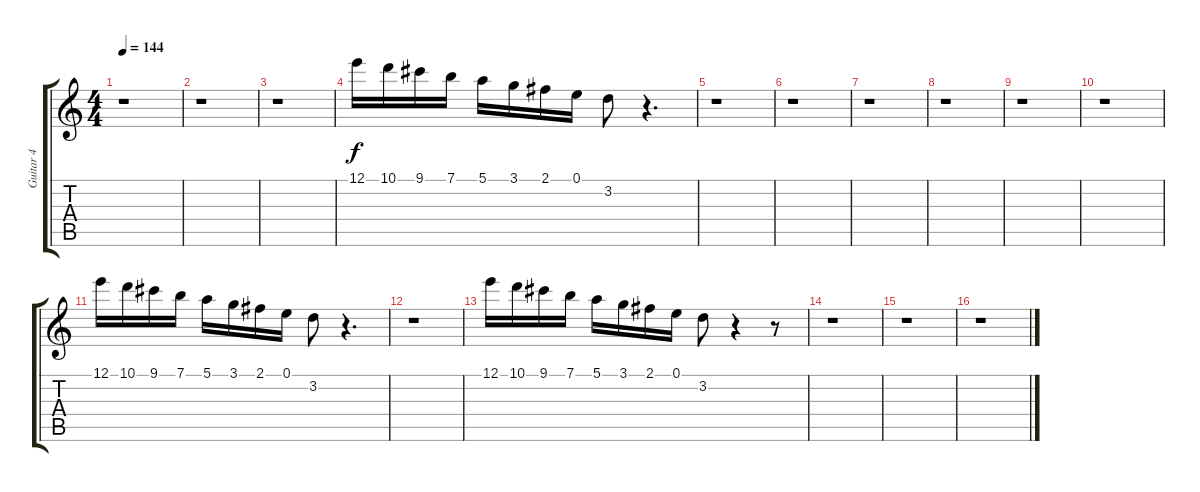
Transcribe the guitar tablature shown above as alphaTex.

\track ("Guitar 4" "Guitar 4") {instrument acousticguitarnylon}
\staff {score tabs}
\tuning (E4 B3 G3 D3 A2 E2) {hide}
\ts (4 4)
\tempo 144
\clef g2
\ks c
r.1{dy f} |
r.1 |
r.1 |
12.1.16 10.1.16 9.1.16 7.1.16 5.1.16 3.1.16 2.1.16 0.1.16 3.2.8 r.4{d} |
r.1 |
r.1 |
r.1 |
r.1 |
r.1 |
r.1 |
12.1.16 10.1.16 9.1.16 7.1.16 5.1.16 3.1.16 2.1.16 0.1.16 3.2.8 r.4{d} |
r.1 |
12.1.16 10.1.16 9.1.16 7.1.16 5.1.16 3.1.16 2.1.16 0.1.16 3.2.8 r.4 r.8 |
r.1 |
r.1 |
r.1
